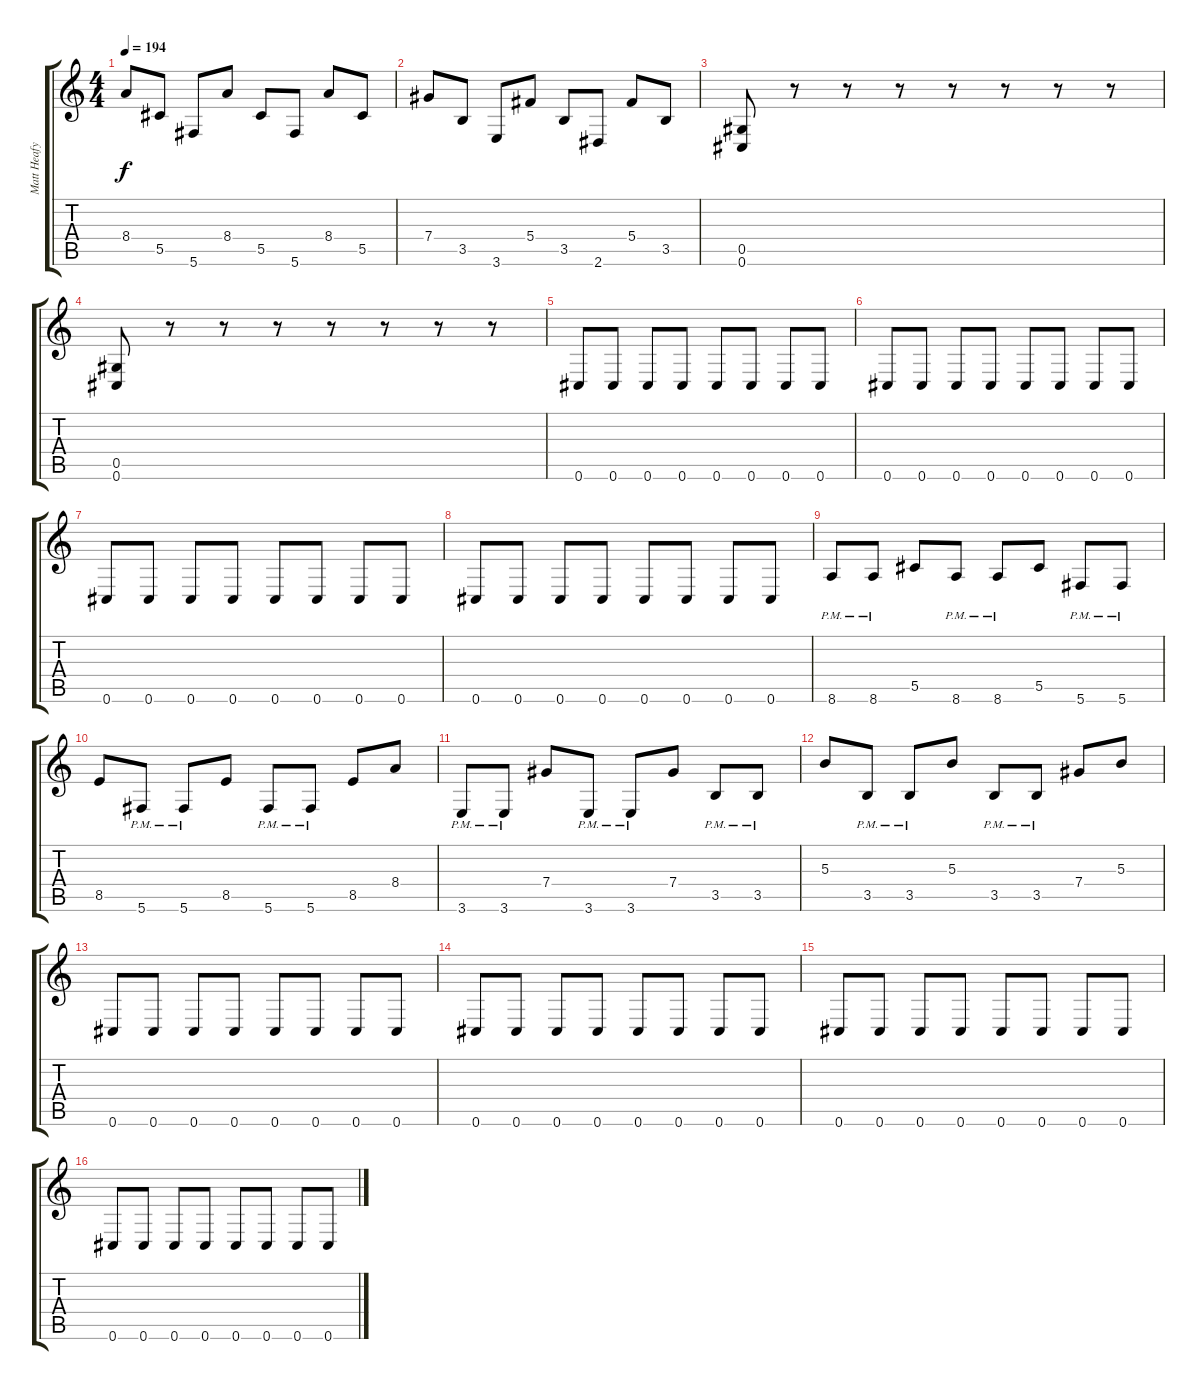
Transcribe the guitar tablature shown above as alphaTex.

\track ("Matt Heafy" "Matt Heafy") {instrument distortionguitar}
\staff {score tabs}
\tuning (Eb4 Bb3 Gb3 Db3 Ab2 Db2) {hide}
\ts (4 4)
\tempo 194
\clef g2
\ks c
8.4.8{dy f} 5.5.8 5.6.8 8.4.8 5.5.8 5.6.8 8.4.8 5.5.8 |
7.4.8 3.5.8 3.6.8 5.4.8 3.5.8 2.6.8 5.4.8 3.5.8 |
(0.5 0.6).8 r.8 r.8 r.8 r.8 r.8 r.8 r.8 |
(0.5 0.6).8 r.8 r.8 r.8 r.8 r.8 r.8 r.8 |
0.6.8 0.6.8 0.6.8 0.6.8 0.6.8 0.6.8 0.6.8 0.6.8 |
0.6.8 0.6.8 0.6.8 0.6.8 0.6.8 0.6.8 0.6.8 0.6.8 |
0.6.8 0.6.8 0.6.8 0.6.8 0.6.8 0.6.8 0.6.8 0.6.8 |
0.6.8 0.6.8 0.6.8 0.6.8 0.6.8 0.6.8 0.6.8 0.6.8 |
8.6{pm}.8 8.6{pm}.8 5.5.8 8.6{pm}.8 8.6{pm}.8 5.5.8 5.6{pm}.8 5.6{pm}.8 |
8.5.8 5.6{pm}.8 5.6{pm}.8 8.5.8 5.6{pm}.8 5.6{pm}.8 8.5.8 8.4.8 |
3.6{pm}.8 3.6{pm}.8 7.4.8 3.6{pm}.8 3.6{pm}.8 7.4.8 3.5{pm}.8 3.5{pm}.8 |
5.3.8 3.5{pm}.8 3.5{pm}.8 5.3.8 3.5{pm}.8 3.5{pm}.8 7.4.8 5.3.8 |
0.6.8 0.6.8 0.6.8 0.6.8 0.6.8 0.6.8 0.6.8 0.6.8 |
0.6.8 0.6.8 0.6.8 0.6.8 0.6.8 0.6.8 0.6.8 0.6.8 |
0.6.8 0.6.8 0.6.8 0.6.8 0.6.8 0.6.8 0.6.8 0.6.8 |
0.6.8 0.6.8 0.6.8 0.6.8 0.6.8 0.6.8 0.6.8 0.6.8
